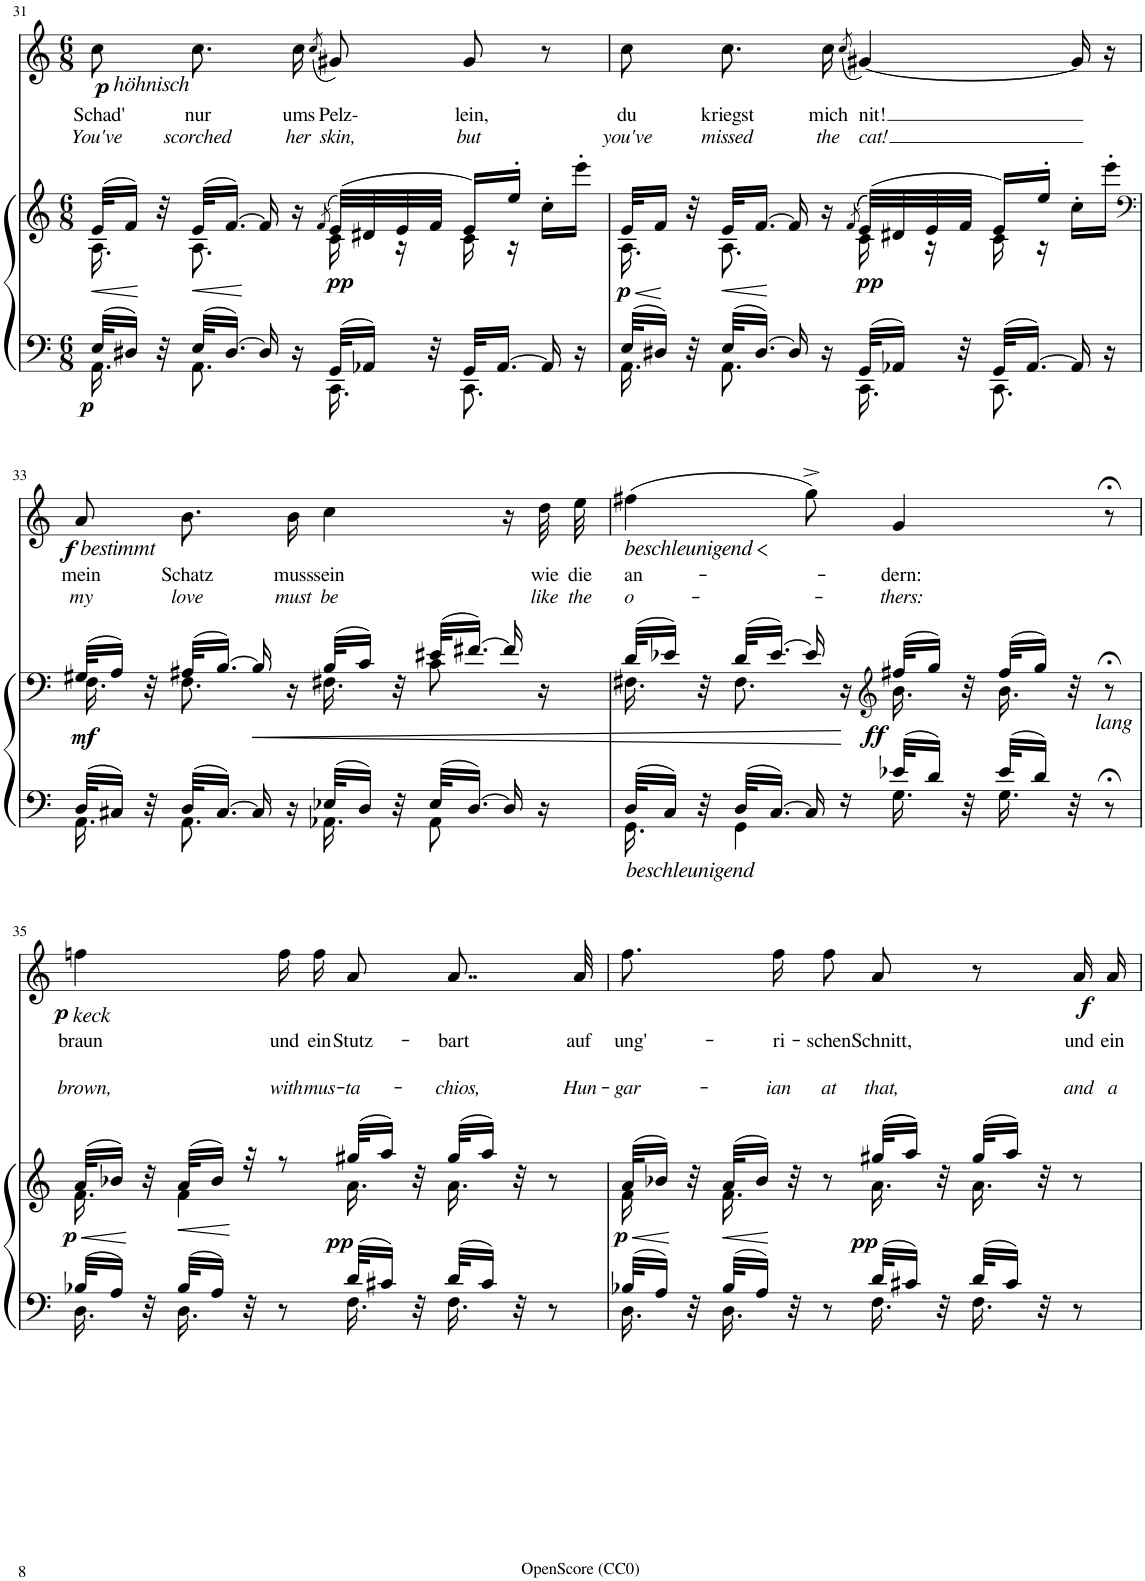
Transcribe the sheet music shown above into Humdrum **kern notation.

**kern	**kern	**dynam	**kern	**text	**text	**dynam
*part2	*part2	*part2	*part1	*part1	*part1	*part1
*staff3	*staff2	*staff2/3	*staff1	*staff1	*staff1	*staff1
*I"Piano	*	*	*I"Voice	*	*	*
*I'Pno	*	*	*	*	*	*
!!LO:PB:g=z
*clefF4	*clefG2	*	*clefG2	*	*	*
*k[]	*k[]	*	*k[]	*	*	*
*M6/8	*M6/8	*	*M6/8	*	*	*
=31	=31	=31	=31	=31	=31	=31
*^	*	*	*	*	*	*
!	!	!	!	!LO:TX:b:i:t=höhnisch	!	!	!
!	!	!	!LO:HP:b	!	!LO:LY:b	!LO:LY:b	!
*	*	*^	*	*	*	*	*
!	!	!	!	!LO:DY:n=1:b=2	!	!	!	!LO:DY:b
32E/KLL	16.AA\	(32e/KLL	16.A\	< p	8cc\L	Schad'	You've	p
16D#X/JJ	.	16f/JJ)	.	.	.	.	.	.
32r	32ryy	32r	32ryy	[	.	.	.	.
!	!	!	!	!LO:HP:b	!	!LO:LY:b	!LO:LY:b	!
32E/KLL	8.AA\	(32e/KLL	8.A\	<	8.cc\	nur	scorched	.
[16.D#/JJ	.	[16.f/JJ)	.	.	.	.	.	.
16D#/]	.	16f/]	.	[	.	.	.	.
!	!	!	!	!	!	!LO:LY:b	!LO:LY:b	!
16r	16ryy	16r	16ryy	.	16cc\Jk	ums	her	.
.	.	(8qf/	.	.	(8qcc/	.	.	.
!	!	!	!	!LO:DY:n=2:b	!	!LO:LY:b	!LO:LY:b	!
32GG/KLL	16.CC\	(32e/LLL)	16c\	pp	8g#X/L)	Pelz-	skin,	.
16AA-X/JJ	.	32d#X/	.	.	.	.	.	.
.	.	32e/	16r	.	.	.	.	.
32r	32ryy	32f/JJJ	.	.	.	.	.	.
!	!	!	!	!	!	!LO:LY:b	!LO:LY:b	!
32GG/KLL	8.CC\	16e/LL)	16c\	.	8g#/J	lein,	but	.
[16.AA-/JJ	.	.	.	.	.	.	.	.
.	.	16ee'/JJ	16r	.	.	.	.	.
16AA-/]	.	8ryy	16cc'>\LL	.	8r	.	.	.
16r	16ryy	.	16eee'>\JJ	.	.	.	.	.
=32	=32	=32	=32	=32	=32	=32	=32	=32
!	!	!	!	!LO:HP:b	!	!LO:LY:b	!LO:LY:b	!
!	!	!	!	!LO:DY:n=1:b	!	!	!	!
32E/KLL	16.AA\	32e/KLL	16.A\	< p	8cc\L	du	you've	.
16D#X/JJ	.	16f/JJ	.	.	.	.	.	.
32r	32ryy	32r	32ryy	[	.	.	.	.
!	!	!	!	!LO:HP:b	!	!LO:LY:b	!LO:LY:b	!
32E/KLL	8.AA\	32e/KLL	8.A\	<	8.cc\	kriegst	missed	.
[16.D#/JJ	.	[16.f/JJ	.	.	.	.	.	.
16D#/]	.	16f/]	.	[	.	.	.	.
!	!	!	!	!	!	!LO:LY:b	!LO:LY:b	!
16r	16ryy	16r	16ryy	.	16cc\Jk	mich	the	.
.	.	((8qf/	.	.	(8qcc/	.	.	.
!	!	!	!	!LO:DY:n=2:b	!	!LO:LY:b	!LO:LY:b	!
32GG/KLL	16.CC\	(32e/LLL))	16c\	pp	[4g#X/)	nit!	cat!	.
16AA-X/JJ	.	32d#X/	.	.	.	.	.	.
.	.	32e/	16r	.	.	.	.	.
32r	32ryy	32f/JJJ	.	.	.	.	.	.
32GG/KLL	8.CC\	16e/LL)	16c\	.	.	.	.	.
[16.AA-/JJ	.	.	.	.	.	.	.	.
.	.	16ee'/JJ	16r	.	.	.	.	.
16AA-/]	.	16cc'>\LL	8ryy	.	16g#/]	.	.	.
16r	16ryy	16eee'>\JJ	.	.	16r	.	.	.
!!LO:LB:g=z
=33	=33	=33	=33	=33	=33	=33	=33	=33
*	*	*clefF4	*	*	*	*	*	*
!	!	!	!	!	!LO:TX:b:i:t=bestimmt	!	!	!
!	!	!	!	!LO:DY:b	!	!LO:LY:b	!LO:LY:b	!LO:DY:b
32D/KLL	16.AA\	(32G#X/KLL	16.F\	mf	8a/L	mein	my	f
16C#X/JJ	.	16A/JJ)	.	.	.	.	.	.
32r	32ryy	32r	32ryy	.	.	.	.	.
!	!	!	!	!	!	!LO:LY:b	!LO:LY:b	!
32D/KLL	8.AA\	(32A#X/KLL	8.F\	.	8.b/	Schatz	love	.
[16.C#/JJ	.	[16.B/JJ)	.	.	.	.	.	.
!	!	!	!	!LO:HP:b	!	!	!	!
16C#/]	.	16B/]	.	<	.	.	.	.
!	!	!	!	!	!	!LO:LY:b	!LO:LY:b	!
16r	16ryy	16r	16ryy	.	16b/Jk	muss	must	.
!	!	!	!	!	!	!LO:LY:b	!LO:LY:b	!
32E-X/KLL	16.AA-X\	(32B/KLL	16.F#X\	.	4cc\	sein	be	.
16D/JJ	.	16c/JJ)	.	.	.	.	.	.
32r	32ryy	32r	32ryy	.	.	.	.	.
32E-/KLL	8AA-\	(32e#X/KLL	8c\	.	.	.	.	.
[16.D/JJ	.	[16.f#X/JJ)	.	.	.	.	.	.
16D/]	8ryy	16f#/]	8ryy	.	16r	.	.	.
!	!	!	!	!	!	!LO:LY:b	!LO:LY:b	!
16r	.	16r	.	.	32dd\LLL	wie	like	.
!	!	!	!	!	!	!LO:LY:b	!LO:LY:b	!
.	.	.	.	.	32ee\JJJ	die	the	.
=34	=34	=34	=34	=34	=34	=34	=34	=34
!	!	!	!	!	!LO:TX:b:i:t=beschleunigend	!	!	!
!LO:TX:b:i:t=beschleunigend	!	!	!	!	!	!	!	!
!	!	!	!	!	!	!LO:LY:b	!LO:LY:b	!LO:HP:b
32D/KLL	16.GG\	(32d/KLL	16.F#X\	.	(4ff#X\	an-	o-	<
16C/JJ	.	16e-X/JJ)	.	.	.	.	.	.
32r	32ryy	32r	32ryy	.	.	.	.	.
32D/KLL	4GG\	(32d/KLL	8.F#\	.	.	.	.	.
[16.C/JJ	.	[16.e-/JJ)	.	.	.	.	.	.
16C/]	.	16e-/]	.	.	8gg^\)	.	.	[
!	!	!	!	!LO:DY:n=1:b	!	!	!	!
16r	.	16r	16ryy	[ ff	.	.	.	.
*	*	*clefG2	*	*	*	*	*	*
!	!	!	!	!	!	!LO:LY:b	!LO:LY:b	!
32e-X/KLL	16.G\	(32ff#X/KLL	16.b\	.	4g/	-dern:	-thers:	.
16d/JJ	.	16gg/JJ)	.	.	.	.	.	.
32r	32ryy	32r	32ryy	.	.	.	.	.
32e-/KLL	16.G\	(32ff#/KLL	16.b\	.	.	.	.	.
16d/JJ	.	16gg/JJ)	.	.	.	.	.	.
32r	8ryy	32r	8ryy	.	.	.	.	.
!	!	!LO:TX:b:i:t=lang	!	!	!	!	!	!
8r;<	.	8r;<	.	.	8r;<	.	.	.
.	32ryy	.	32ryy	.	.	.	.	.
!!LO:LB:g=z
=35	=35	=35	=35	=35	=35	=35	=35	=35
!	!	!	!	!	!LO:TX:b:i:t=keck	!	!	!
!	!	!	!	!LO:HP:b	!	!LO:LY:b	!LO:LY:b	!
!	!	!	!	!LO:DY:n=1:b	!	!	!	!LO:DY:b
32B-X/KLL	16.D\	(32a/KLL	16.f\	< p	4ffn\	braun	brown,	p
16A/JJ	.	16b-X/JJ)	.	.	.	.	.	.
32r	32ryy	32r	32ryy	[	.	.	.	.
!	!	!	!	!LO:HP:b	!	!	!	!
32B-/KLL	16.D\	(32a/KLL	4f\	<	.	.	.	.
16A/JJ	.	16b-/JJ)	.	.	.	.	.	.
32r	32ryy	32r	.	[	.	.	.	.
!	!	!	!	!	!	!LO:LY:b	!LO:LY:b	!
*v	*v	*	*	*	*	*	*	*
8r	8r	.	.	16ff\LL	und	with	.
!	!	!	!	!	!LO:LY:b	!LO:LY:b	!
.	.	.	.	16ff\JJ	ein	mus-	.
*^	*	*	*	*	*	*	*
!	!	!	!	!LO:DY:n=2:b	!	!LO:LY:b	!LO:LY:b	!
32d/KLL	16.F\	(32gg#X/KLL	16.a\	pp	8a/L	Stutz-	-ta-	.
16c#X/JJ	.	16aa/JJ)	.	.	.	.	.	.
32r	32ryy	32r	32ryy	.	.	.	.	.
!	!	!	!	!	!	!LO:LY:b	!LO:LY:b	!
32d/KLL	16.F\	(32gg#/KLL	16.a\	.	8..a/	-bart	-chios,	.
16c#/JJ	.	16aa/JJ)	.	.	.	.	.	.
32r	8ryy	32r	8ryy	.	.	.	.	.
8r	.	8r	.	.	.	.	.	.
!	!	!	!	!	!	!LO:LY:b	!LO:LY:b	!
.	32ryy	.	32ryy	.	32a/Jkk	auf	Hun-	.
=36	=36	=36	=36	=36	=36	=36	=36	=36
!	!	!	!	!LO:HP:b	!	!LO:LY:b	!LO:LY:b	!
!	!	!	!	!LO:DY:n=1:b	!	!	!	!
32B-X/KLL	16.D\	(32a/KLL	16f\	< p	8.ff\L	ung'-	-gar-	.
16A/JJ	.	16b-X/JJ)	.	.	.	.	.	.
.	.	.	16ryy	.	.	.	.	.
32r	32ryy	32r	.	[	.	.	.	.
!	!	!	!	!LO:HP:b	!	!	!	!
32B-/KLL	16.D\	(32a/KLL	16.f\	<	.	.	.	.
16A/JJ	.	16b-/JJ)	.	.	.	.	.	.
!	!	!	!	!	!	!LO:LY:b	!LO:LY:b	!
.	.	.	.	.	16ff\K	-ri-	-ian	.
32r	32ryy	32r	32ryy	[	.	.	.	.
!	!	!	!	!	!	!LO:LY:b	!LO:LY:b	!
*v	*v	*	*	*	*	*	*	*
*	*v	*v	*	*	*	*	*
8r	8r	.	8ff\J	-schen	at	.
*^	*^	*	*	*	*	*
!	!	!	!	!LO:DY:n=2:b	!	!LO:LY:b	!LO:LY:b	!
32d/KLL	16.F\	((32gg#X/KLL	16.a\	pp	8a/	Schnitt,	that,	.
16c#X/JJ	.	16aa/JJ))	.	.	.	.	.	.
32r	32ryy	32r	32ryy	.	.	.	.	.
32d/KLL	16.F\	(32gg#/KLL	16.a\	.	8r	.	.	.
16c#/JJ	.	16aa/JJ)	.	.	.	.	.	.
32r	8ryy	32r	8ryy	.	.	.	.	.
!	!	!	!	!	!	!LO:LY:b	!LO:LY:b	!LO:DY:b
8r	.	8r	.	.	16a/LL	und	and	f
!	!	!	!	!	!	!LO:LY:b	!LO:LY:b	!
.	.	.	.	.	16a/JJ	ein	a	.
.	32ryy	.	32ryy	.	.	.	.	.
*v	*v	*	*	*	*	*	*	*
*	*v	*v	*	*	*	*	*
=	=	=	=	=	=	=
*-	*-	*-	*-	*-	*-	*-
